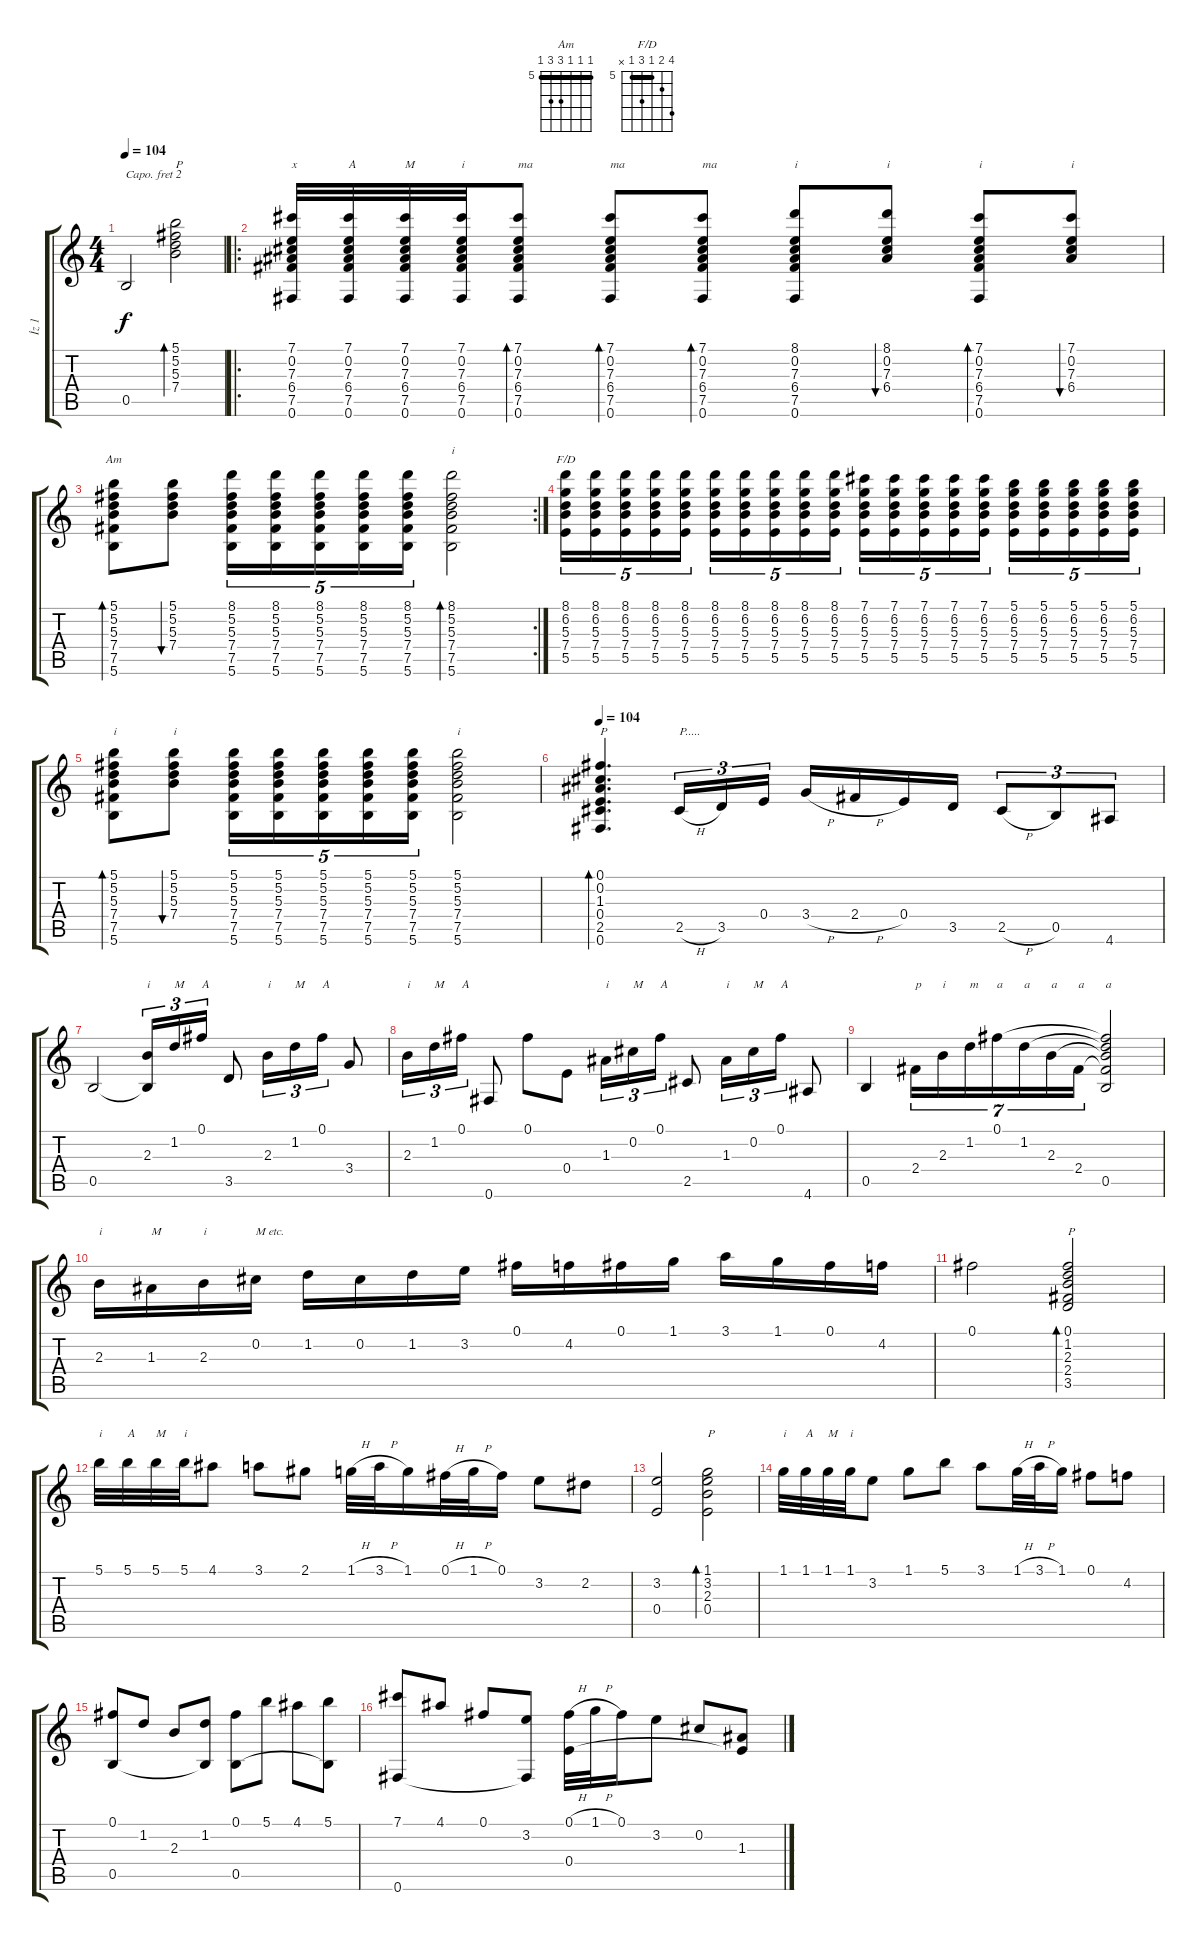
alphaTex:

\track ("İz 1" "İz 1") {instrument acousticguitarnylon}
\staff {score tabs}
\capo 2
\tuning (E4 B3 G3 D3 A2 E2) {hide}
\chord ("Am" 5 5 5 7 7 5) {firstfret 5 barre 5}
\chord ("F/D" 8 6 5 7 5 x) {firstfret 5 barre 5}
\ts (4 4)
\tempo 104
\tempo 120
\tempo 104
\clef g2
\ks c
0.5.2{dy f instrument acousticguitarnylon} (5.1 5.2 5.3 7.4).2{bd 480 txt "P"} |
\ro
(7.1 0.2 7.3 6.4 7.5 0.6).32{txt "x"} (7.1 0.2 7.3 6.4 7.5 0.6).32{txt "A"} (7.1 0.2 7.3 6.4 7.5 0.6).32{txt "M"} (7.1 0.2 7.3 6.4 7.5 0.6).32{txt "i"} (7.1 0.2 7.3 6.4 7.5 0.6).8{bd 60 txt "ma"} (7.1 0.2 7.3 6.4 7.5 0.6).8{bd 60 txt "ma"} (7.1 0.2 7.3 6.4 7.5 0.6).8{bd 60 txt "ma"} (8.1 0.2 7.3 6.4 7.5 0.6).8{txt "i"} (8.1 0.2 7.3 6.4).8{bu 60 txt "i"} (7.1 0.2 7.3 6.4 7.5 0.6).8{bd 60 txt "i"} (7.1 0.2 7.3 6.4).8{bu 60 txt "i"} |
\rc 2
(5.1 5.2 5.3 7.4 7.5 5.6).8{bd 60 ch "Am"} (5.1 5.2 5.3 7.4).8{bu 60} (8.1 5.2 5.3 7.4 7.5 5.6).16{tu (5 4)} (8.1 5.2 5.3 7.4 7.5 5.6).16{tu (5 4)} (8.1 5.2 5.3 7.4 7.5 5.6).16{tu (5 4)} (8.1 5.2 5.3 7.4 7.5 5.6).16{tu (5 4)} (8.1 5.2 5.3 7.4 7.5 5.6).16{tu (5 4)} (8.1 5.2 5.3 7.4 7.5 5.6).2{bd 60 txt "i"} |
(8.1 6.2 5.3 7.4 5.5).16{tu (5 4) ch "F/D"} (8.1 6.2 5.3 7.4 5.5).16{tu (5 4)} (8.1 6.2 5.3 7.4 5.5).16{tu (5 4)} (8.1 6.2 5.3 7.4 5.5).16{tu (5 4)} (8.1 6.2 5.3 7.4 5.5).16{tu (5 4)} (8.1 6.2 5.3 7.4 5.5).16{tu (5 4)} (8.1 6.2 5.3 7.4 5.5).16{tu (5 4)} (8.1 6.2 5.3 7.4 5.5).16{tu (5 4)} (8.1 6.2 5.3 7.4 5.5).16{tu (5 4)} (8.1 6.2 5.3 7.4 5.5).16{tu (5 4)} (7.1 6.2 5.3 7.4 5.5).16{tu (5 4)} (7.1 6.2 5.3 7.4 5.5).16{tu (5 4)} (7.1 6.2 5.3 7.4 5.5).16{tu (5 4)} (7.1 6.2 5.3 7.4 5.5).16{tu (5 4)} (7.1 6.2 5.3 7.4 5.5).16{tu (5 4)} (5.1 6.2 5.3 7.4 5.5).16{tu (5 4)} (5.1 6.2 5.3 7.4 5.5).16{tu (5 4)} (5.1 6.2 5.3 7.4 5.5).16{tu (5 4)} (5.1 6.2 5.3 7.4 5.5).16{tu (5 4)} (5.1 6.2 5.3 7.4 5.5).16{tu (5 4)} |
(5.1 5.2 5.3 7.4 7.5 5.6).8{bd 60 txt "i"} (5.1 5.2 5.3 7.4).8{bu 60 txt "i"} (5.1 5.2 5.3 7.4 7.5 5.6).16{tu (5 4)} (5.1 5.2 5.3 7.4 7.5 5.6).16{tu (5 4)} (5.1 5.2 5.3 7.4 7.5 5.6).16{tu (5 4)} (5.1 5.2 5.3 7.4 7.5 5.6).16{tu (5 4)} (5.1 5.2 5.3 7.4 7.5 5.6).16{tu (5 4)} (5.1 5.2 5.3 7.4 7.5 5.6).2{txt "i"} |
\tempo 104
(0.1 0.2 1.3 0.4 2.5 0.6).4{d bd 480 txt "P"} 2.5{h}.16{tu (3 2) txt "P....."} 3.5.16{tu (3 2)} 0.4.16{tu (3 2)} 3.4{h}.16 2.4{h}.16 0.4.16 3.5.16 2.5{h}.8{tu (3 2)} 0.5.8{tu (3 2)} 4.6.8{tu (3 2)} |
0.5.2 (2.3 0.5{t}).16{tu (3 2) txt "i"} 1.2.16{tu (3 2) txt "M"} 0.1.16{tu (3 2) txt "A"} 3.5.8 2.3.16{tu (3 2) txt "i"} 1.2.16{tu (3 2) txt "M"} 0.1.16{tu (3 2) txt "A"} 3.4.8 |
2.3.16{tu (3 2) txt "i"} 1.2.16{tu (3 2) txt "M"} 0.1.16{tu (3 2) txt "A"} 0.6.8 0.1.8 0.4.8 1.3.16{tu (3 2) txt "i"} 0.2.16{tu (3 2) txt "M"} 0.1.16{tu (3 2) txt "A"} 2.5.8 1.3.16{tu (3 2) txt "i"} 0.2.16{tu (3 2) txt "M"} 0.1.16{tu (3 2) txt "A"} 4.6.8 |
0.5.4 2.4.16{tu (7 4) txt "p"} 2.3.16{tu (7 4) txt "i"} 1.2.16{tu (7 4) txt "m"} 0.1.16{tu (7 4) txt "a"} 1.2.16{tu (7 4) txt "a"} 2.3.16{tu (7 4) txt "a"} 2.4.16{tu (7 4) txt "a"} (0.1{t} 1.2{t} 2.3{t} 2.4{t} 0.5).2{txt "a"} |
2.3.16{txt "i"} 1.3.16{txt "M"} 2.3.16{txt "i"} 0.2.16{txt "M etc."} 1.2.16 0.2.16 1.2.16 3.2.16 0.1.16 4.2.16 0.1.16 1.1.16 3.1.16 1.1.16 0.1.16 4.2.16 |
0.1.2 (0.1 1.2 2.3 2.4 3.5).2{bd 480 txt "P"} |
5.1.32{txt "i"} 5.1.32{txt "A"} 5.1.32{txt "M"} 5.1.32{txt "i"} 4.1.8 3.1.8 2.1.8 1.1{h}.32 3.1{h}.32 1.1.16 0.1{h}.32 1.1{h}.32 0.1.16 3.2.8 2.2.8 |
(3.2 0.4).2 (1.1 3.2 2.3 0.4).2{bd 480 txt "P"} |
1.1.32{txt "i"} 1.1.32{txt "A"} 1.1.32{txt "M"} 1.1.32{txt "i"} 3.2.8 1.1.8 5.1.8 3.1.8 1.1{h}.32 3.1{h}.32 1.1.16 0.1.8 4.2.8 |
(0.1 0.5).8 1.2.8 2.3.8 (1.2 0.5{t}).8 (0.1 0.5).8 5.1.8 4.1.8 (5.1 0.5{t}).8 |
(7.1 0.6).8 4.1.8 0.1.8 (3.2 0.6{t}).8 (0.1{h} 0.4).32 1.1{h}.32 0.1.16 3.2.8 0.2.8 (1.3 0.4{t}).8
